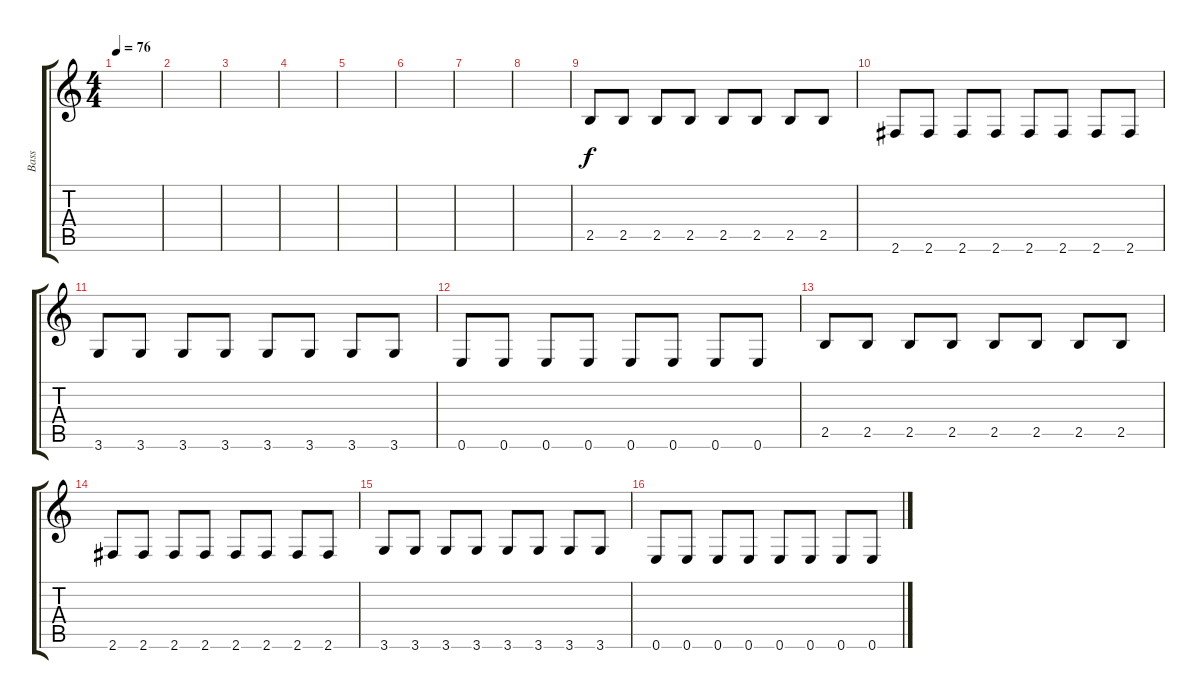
\track ("Bass" "Bass") {instrument electricbassfinger}
\staff {score tabs}
\tuning (E4 B3 G3 D3 A2 E2) {hide}
\ts (4 4)
\tempo 76
\clef g2
\ks c
|
|
|
|
|
|
|
|
2.5.8 2.5.8 2.5.8 2.5.8 2.5.8 2.5.8 2.5.8 2.5.8 |
2.6.8 2.6.8 2.6.8 2.6.8 2.6.8 2.6.8 2.6.8 2.6.8 |
3.6.8 3.6.8 3.6.8 3.6.8 3.6.8 3.6.8 3.6.8 3.6.8 |
0.6.8 0.6.8 0.6.8 0.6.8 0.6.8 0.6.8 0.6.8 0.6.8 |
2.5.8 2.5.8 2.5.8 2.5.8 2.5.8 2.5.8 2.5.8 2.5.8 |
2.6.8 2.6.8 2.6.8 2.6.8 2.6.8 2.6.8 2.6.8 2.6.8 |
3.6.8 3.6.8 3.6.8 3.6.8 3.6.8 3.6.8 3.6.8 3.6.8 |
0.6.8 0.6.8 0.6.8 0.6.8 0.6.8 0.6.8 0.6.8 0.6.8
